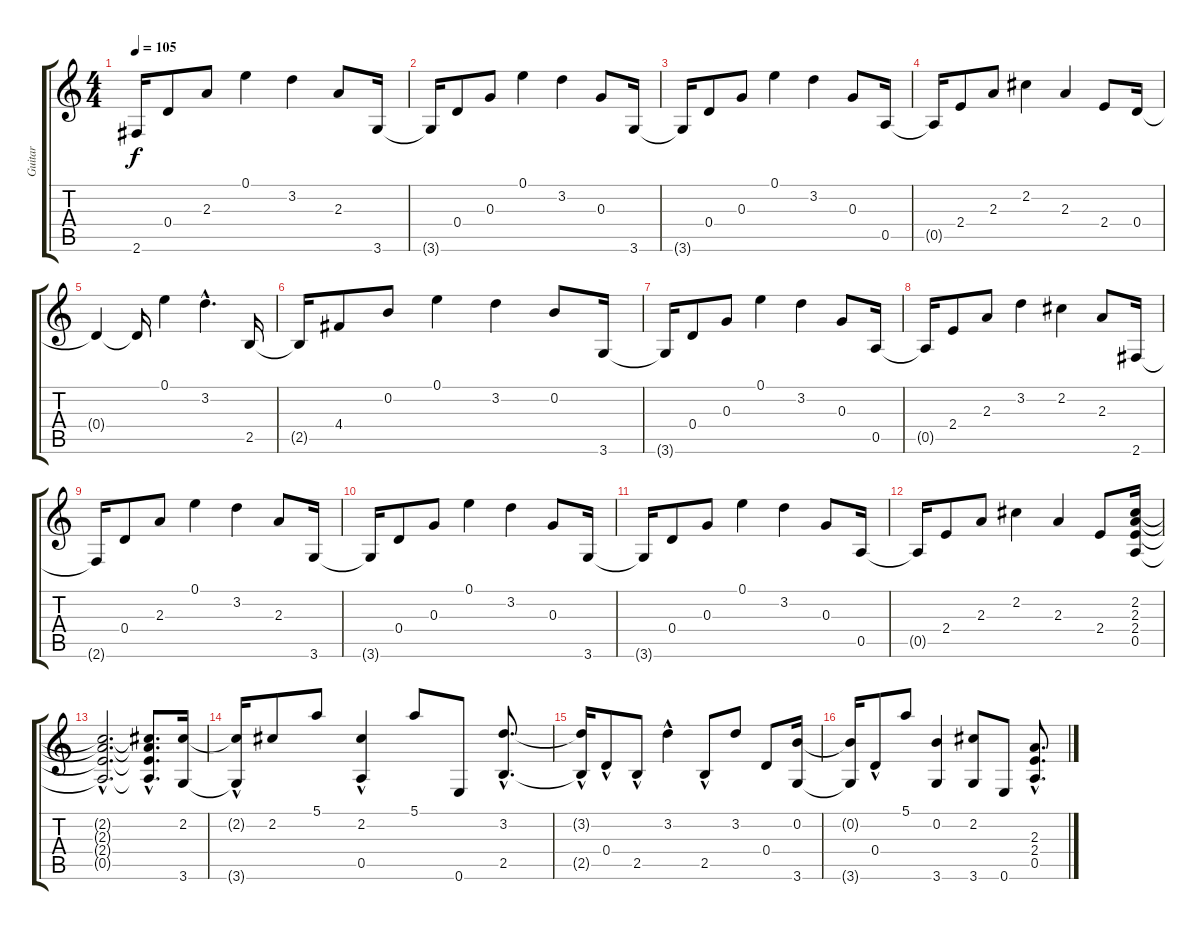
\track ("Guitar" "Guitar") {instrument acousticguitarsteel}
\staff {score tabs}
\tuning (E4 B3 G3 D3 A2 E2) {hide}
\ts (4 4)
\tempo 105
\clef g2
\ks c
2.6{t}.16{dy f} 0.4.8 2.3.8 0.1.4 3.2.4 2.3.8 3.6.16 |
3.6{t}.16 0.4.8 0.3.8 0.1.4 3.2.4 0.3.8 3.6.16 |
3.6{t}.16 0.4.8 0.3.8 0.1.4 3.2.4 0.3.8 0.5.16 |
0.5{t}.16 2.4.8 2.3.8 2.2.4 2.3.4 2.4.8 0.4.16 |
0.4{t}.4 0.4{t}.16 0.1.4 3.2{hac}.4{d} 2.5.16 |
2.5{t}.16 4.4.8 0.2.8 0.1.4 3.2.4 0.2.8 3.6.16 |
3.6{t}.16 0.4.8 0.3.8 0.1.4 3.2.4 0.3.8 0.5.16 |
0.5{t}.16 2.4.8 2.3.8 3.2.4 2.2.4 2.3.8 2.6.16 |
2.6{t}.16 0.4.8 2.3.8 0.1.4 3.2.4 2.3.8 3.6.16 |
3.6{t}.16 0.4.8 0.3.8 0.1.4 3.2.4 0.3.8 3.6.16 |
3.6{t}.16 0.4.8 0.3.8 0.1.4 3.2.4 0.3.8 0.5.16 |
0.5{t}.16 2.4.8 2.3.8 2.2.4 2.3.4 2.4.8 (2.2 2.3 2.4 0.5).16 |
(2.2{hac t} 2.3{hac t} 2.4{hac t} 0.5{hac t}).2{d} (2.2{t} 2.3{hac t} 2.4{t} 0.5{t}).8{d} (2.2 3.6).16{instrument acousticguitarsteel} |
(2.2{t} 3.6{hac t}).16 2.2.8 5.1.8 (2.2 0.5{hac}).4 5.1.8 0.6.8 (3.2{hac} 2.5{hac}).8{d} |
(3.2{t} 2.5{hac t}).16 0.4{hac}.8 2.5{hac}.8 3.2{hac}.4 2.5{hac}.8 3.2.8 0.4.8 (0.2 3.6).16 |
(0.2{t} 3.6{t}).16 0.4{hac}.8 5.1.8 (0.2 3.6).4 (2.2 3.6).8 0.6.8 (2.3{hac} 2.4{hac} 0.5{hac}).8{d}
